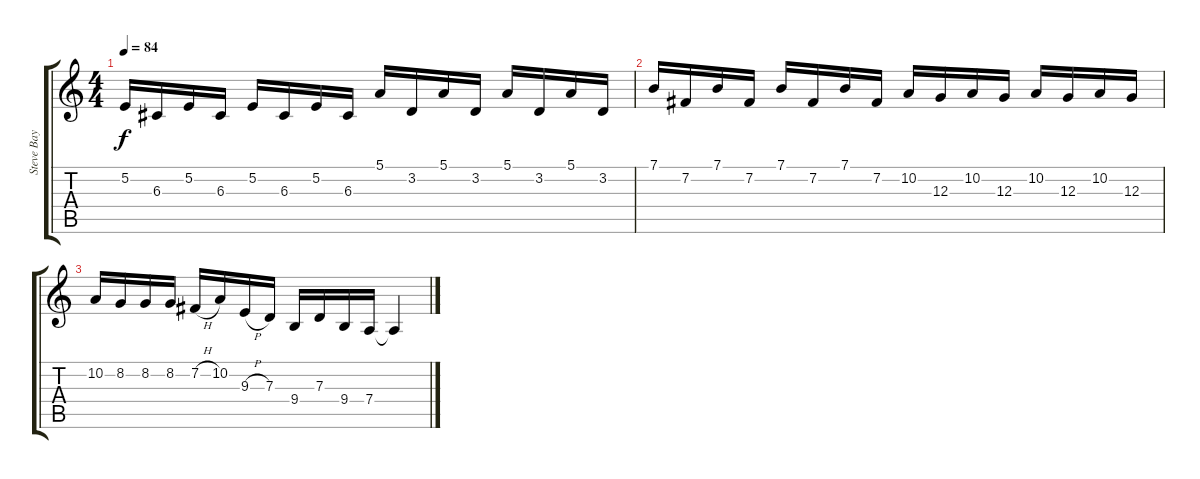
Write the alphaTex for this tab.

\track ("Steve Bay" "Steve Bay") {instrument lead2sawtooth}
\staff {score tabs}
\tuning (E4 B3 G3 D3 A2 E2) {hide}
\ts (4 4)
\tempo 84
\clef g2
\ks c
5.2.16{dy f} 6.3.16 5.2.16 6.3.16 5.2.16 6.3.16 5.2.16 6.3.16 5.1.16 3.2.16 5.1.16 3.2.16 5.1.16 3.2.16 5.1.16 3.2.16 |
7.1.16 7.2.16 7.1.16 7.2.16 7.1.16 7.2.16 7.1.16 7.2.16 10.2.16 12.3.16 10.2.16 12.3.16 10.2.16 12.3.16 10.2.16 12.3.16 |
10.2.16 8.2.16 8.2.16 8.2.16 7.2{h}.16 10.2.16 9.3{h}.16 7.3.16 9.4.16 7.3.16 9.4.16 7.4.16 7.4{t}.4
